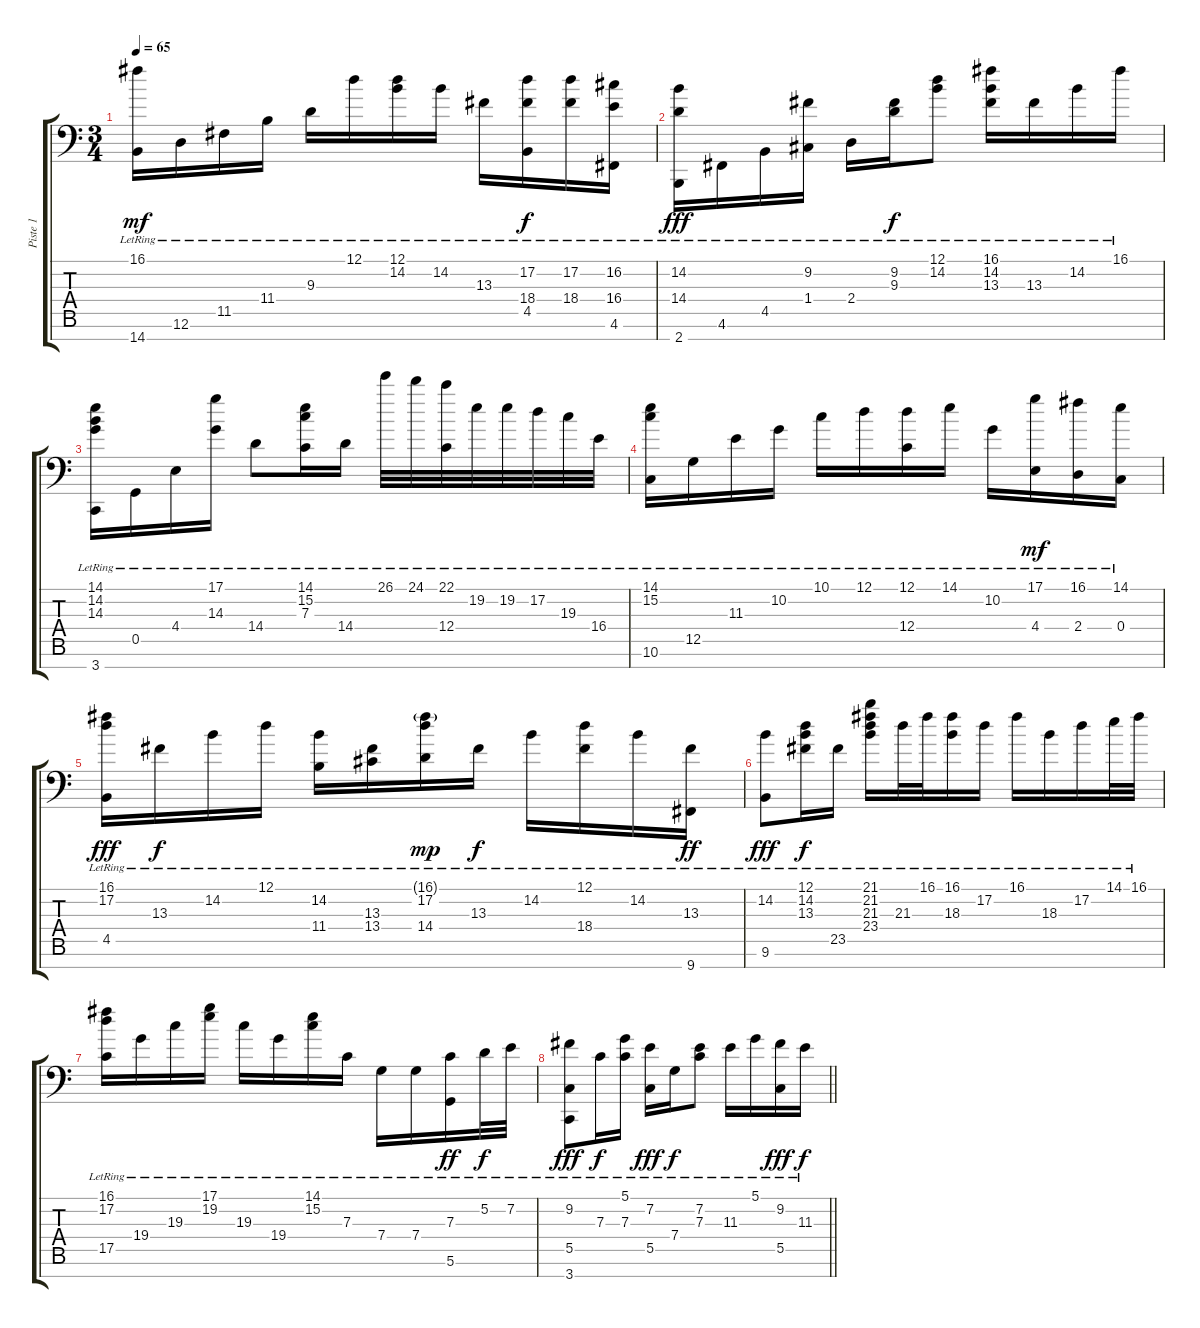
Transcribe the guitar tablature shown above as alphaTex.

\track ("Piste 1" "Piste 1") {instrument acousticgrandpiano}
\staff {score tabs}
\tuning (D4 A3 F3 C3 G2 D2 A1) {hide}
\ts (3 4)
\tempo 65
\clef f4
\ks c
(16.1{lr} 14.7{lr}).16{dy mf} 12.6{lr}.16 11.5{lr}.16 11.4{lr}.16 9.3{lr}.16 12.1{lr}.16 (12.1{lr} 14.2{lr}).16 14.2{lr}.16 13.3{lr}.16 (17.2{lr} 18.4{lr} 4.5{lr}).16{dy f} (17.2{lr} 18.4{lr}).16 (16.2{lr} 16.4{lr} 4.6{lr}).16 |
(14.2{lr} 14.4{lr} 2.7{lr}).16{dy fff} 4.6{lr}.16 4.5{lr}.16 (9.2 1.4{lr}).16 2.4{lr}.16 (9.2{lr} 9.3{lr}).16{dy f} (12.1{lr} 14.2{lr}).8 (16.1{lr} 14.2{lr} 13.3{lr}).16 13.3{lr}.16 14.2{lr}.16 16.1{lr}.16 |
(14.1{lr} 14.2{lr} 14.3{lr} 3.7{lr}).16 0.5{lr}.16 4.4{lr}.16 (17.1 14.3{lr}).16 14.4{lr}.8 (14.1{lr} 15.2 7.3{lr}).16 14.4{lr}.16 26.1{lr}.32 24.1{lr}.32 (22.1{lr} 12.4{lr}).32 19.2{lr}.32 19.2{lr}.32 17.2{lr}.32 19.3{lr}.32 16.4{lr}.32 |
(14.1{lr} 15.2{lr} 10.6{lr}).16 12.5{lr}.16 11.3{lr}.16 10.2{lr}.16 10.1{lr}.16 12.1{lr}.16 (12.1 12.4{lr}).16 14.1{lr}.16 10.2{lr}.16 (17.1{lr} 4.4{lr}).16{dy mf} (16.1{lr} 2.4{lr}).16 (14.1{lr} 0.4{lr}).16 |
(16.1{lr} 17.2{lr} 4.5{lr}).16{dy fff} 13.3{lr}.16{dy f} 14.2{lr}.16 12.1{lr}.16 (14.2{lr} 11.4{lr}).16 (13.3{lr} 13.4{lr}).16 (16.1{g lr} 17.2 14.4{lr}).16{dy mp} 13.3{lr}.16{dy f} 14.2{lr}.16 (12.1{lr} 18.4{lr}).16 14.2{lr}.16 (13.3{lr} 9.7).16{dy ff} |
(14.2{lr} 9.6{lr}).8{dy fff} (12.1{lr} 14.2{lr} 13.3).16{dy f} 23.5{lr}.16 (21.1{lr} 21.2{lr} 21.3 23.4{lr}).16 21.3{lr}.32 16.1{lr}.32 (16.1{lr} 18.3{lr}).16 17.2{lr}.16 16.1{lr}.16 18.3{lr}.16 17.2{lr}.16 14.1{lr}.32 16.1{lr}.32 |
(16.1{lr} 17.2{lr} 17.5{lr}).16 19.4{lr}.16 19.3{lr}.16 (17.1{lr} 19.2{lr}).16 19.3{lr}.16 19.4{lr}.16 (14.1 15.2{lr}).16 7.3{lr}.16 7.4{lr}.16 7.4{lr}.16 (7.3 5.6{lr}).16{dy ff} 5.2{lr}.32{dy f} 7.2{lr}.32 |
\barLineRight lightlight
(9.2{lr} 5.5{lr} 3.7{lr}).8{dy fff} 7.3{lr}.16{dy f} (5.1{lr} 7.3{lr}).16 (7.2{lr} 5.5{lr}).16{dy fff} 7.4{lr}.16{dy f} (7.2{lr} 7.3{lr}).8 11.3{lr}.16 5.1{lr}.16 (9.2{lr} 5.5{lr}).16{dy fff} 11.3{lr}.16{dy f}
